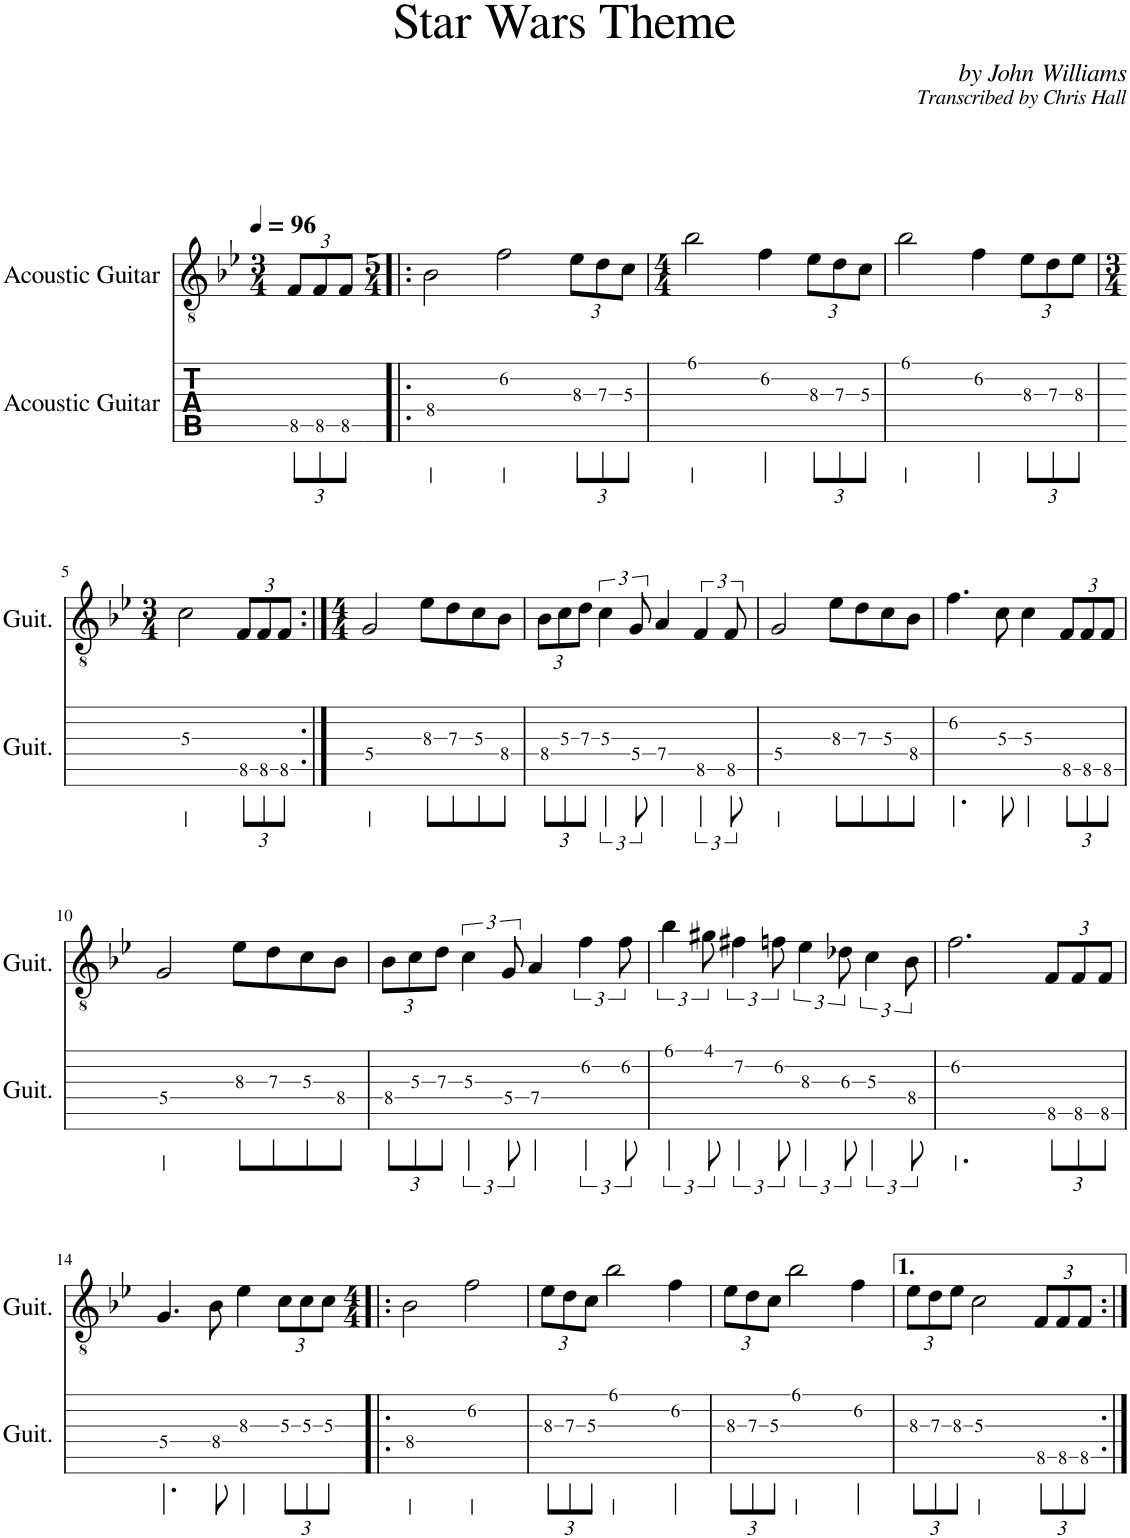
**kern	**kern
*part2	*part1
*staff2	*staff1
*I"Acoustic Guitar	*I"Acoustic Guitar
*I'Guit.	*I'Guit.
*stria6	*
*	*clefGv2
*k[b-e-]	*k[b-e-]
*M3/4	*M3/4
*MM96	*MM96
*Xbrackettup	*Xbrackettup
=1	=1
12F\L	12F/L
12F\	12F/
12F\J	12F/J
=2!|:	=2!|:
*M5/4	*M5/4
2B-\	2B-\
2f\	2f\
12e-\L	12e-\L
12d\	12d\
12c\J	12c\J
=3	=3
*M4/4	*M4/4
2b-\	2b-\
4f\	4f\
12e-\L	12e-\L
12d\	12d\
12c\J	12c\J
=4	=4
2b-\	2b-\
4f\	4f\
12e-\L	12e-\L
12d\	12d\
12e-\J	12e-\J
!!LO:LB:g=z
=5	=5
*M3/4	*M3/4
2c\	2c\
12F\L	12F/L
12F\	12F/
12F\J	12F/J
=6:|!	=6:|!
*M4/4	*M4/4
2G\	2G/
8e-\L	8e-\L
8d\	8d\
8c\	8c\
8B-\J	8B-\J
=7	=7
12B-\L	12B-\L
12c\	12c\
12d\J	12d\J
*brackettup	*brackettup
6c\	6c\
12G\	12G/
4A\	4A/
6F\	6F/
12F\	12F/
=8	=8
2G\	2G/
8e-\L	8e-\L
8d\	8d\
8c\	8c\
8B-\J	8B-\J
=9	=9
4.f\	4.f\
8c\	8c\
4c\	4c\
*Xbrackettup	*Xbrackettup
12F\L	12F/L
12F\	12F/
12F\J	12F/J
!!LO:LB:g=z
=10	=10
2G\	2G/
8e-\L	8e-\L
8d\	8d\
8c\	8c\
8B-\J	8B-\J
=11	=11
12B-\L	12B-\L
12c\	12c\
12d\J	12d\J
*brackettup	*brackettup
6c\	6c\
12G\	12G/
4A\	4A/
6f\	6f\
12f\	12f\
=12	=12
6b-\	6b-\
12g#\	12g#X\
6g-\	6f#X\
12f\	12fn\
6e-\	6e-\
12c#\	12d-X\
6c\	6c\
12B-\	12B-\
=13	=13
2.f\	2.f\
*Xbrackettup	*Xbrackettup
12F\L	12F/L
12F\	12F/
12F\J	12F/J
!!LO:LB:g=z
=14	=14
4.G\	4.G/
8B-\	8B-\
4e-\	4e-\
12c\L	12c\L
12c\	12c\
12c\J	12c\J
=15!|:	=15!|:
*M4/4	*M4/4
2B-\	2B-\
2f\	2f\
=16	=16
12e-\L	12e-\L
12d\	12d\
12c\J	12c\J
2b-\	2b-\
4f\	4f\
=17	=17
12e-\L	12e-\L
12d\	12d\
12c\J	12c\J
2b-\	2b-\
4f\	4f\
=18	=18
12e-\L	12e-\L
12d\	12d\
12e-\J	12e-\J
2c\	2c\
12F\L	12F/L
12F\	12F/
12F\J	12F/J
=:|!	=:|!
*-	*-
